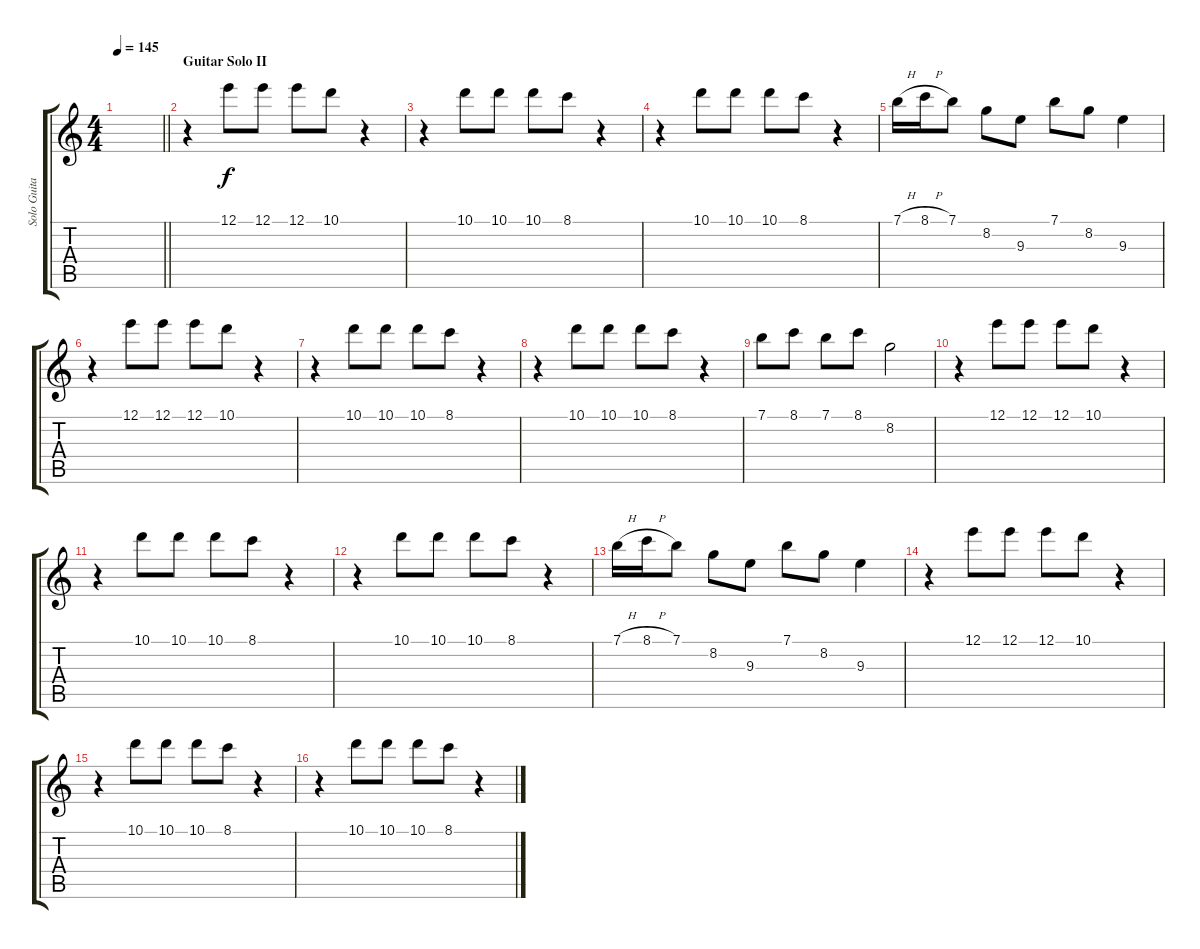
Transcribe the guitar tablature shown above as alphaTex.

\track ("Solo Guitar I" "Solo Guita") {instrument overdrivenguitar}
\staff {score tabs}
\tuning (E4 B3 G3 D3 A2 E2) {hide}
\ts (4 4)
\tempo 145
\clef g2
\barLineRight lightlight
\ks c
|
\section ("" "Guitar Solo II")
r.4 12.1.8 12.1.8 12.1.8 10.1.8 r.4 |
r.4 10.1.8 10.1.8 10.1.8 8.1.8 r.4 |
r.4 10.1.8 10.1.8 10.1.8 8.1.8 r.4 |
7.1{h}.16 8.1{h}.16 7.1.8 8.2.8 9.3.8 7.1.8 8.2.8 9.3.4 |
r.4 12.1.8 12.1.8 12.1.8 10.1.8 r.4 |
r.4 10.1.8 10.1.8 10.1.8 8.1.8 r.4 |
r.4 10.1.8 10.1.8 10.1.8 8.1.8 r.4 |
7.1.8 8.1.8 7.1.8 8.1.8 8.2.2 |
r.4 12.1.8 12.1.8 12.1.8 10.1.8 r.4 |
r.4 10.1.8 10.1.8 10.1.8 8.1.8 r.4 |
r.4 10.1.8 10.1.8 10.1.8 8.1.8 r.4 |
7.1{h}.16 8.1{h}.16 7.1.8 8.2.8 9.3.8 7.1.8 8.2.8 9.3.4 |
r.4 12.1.8 12.1.8 12.1.8 10.1.8 r.4 |
r.4 10.1.8 10.1.8 10.1.8 8.1.8 r.4 |
r.4 10.1.8 10.1.8 10.1.8 8.1.8 r.4
